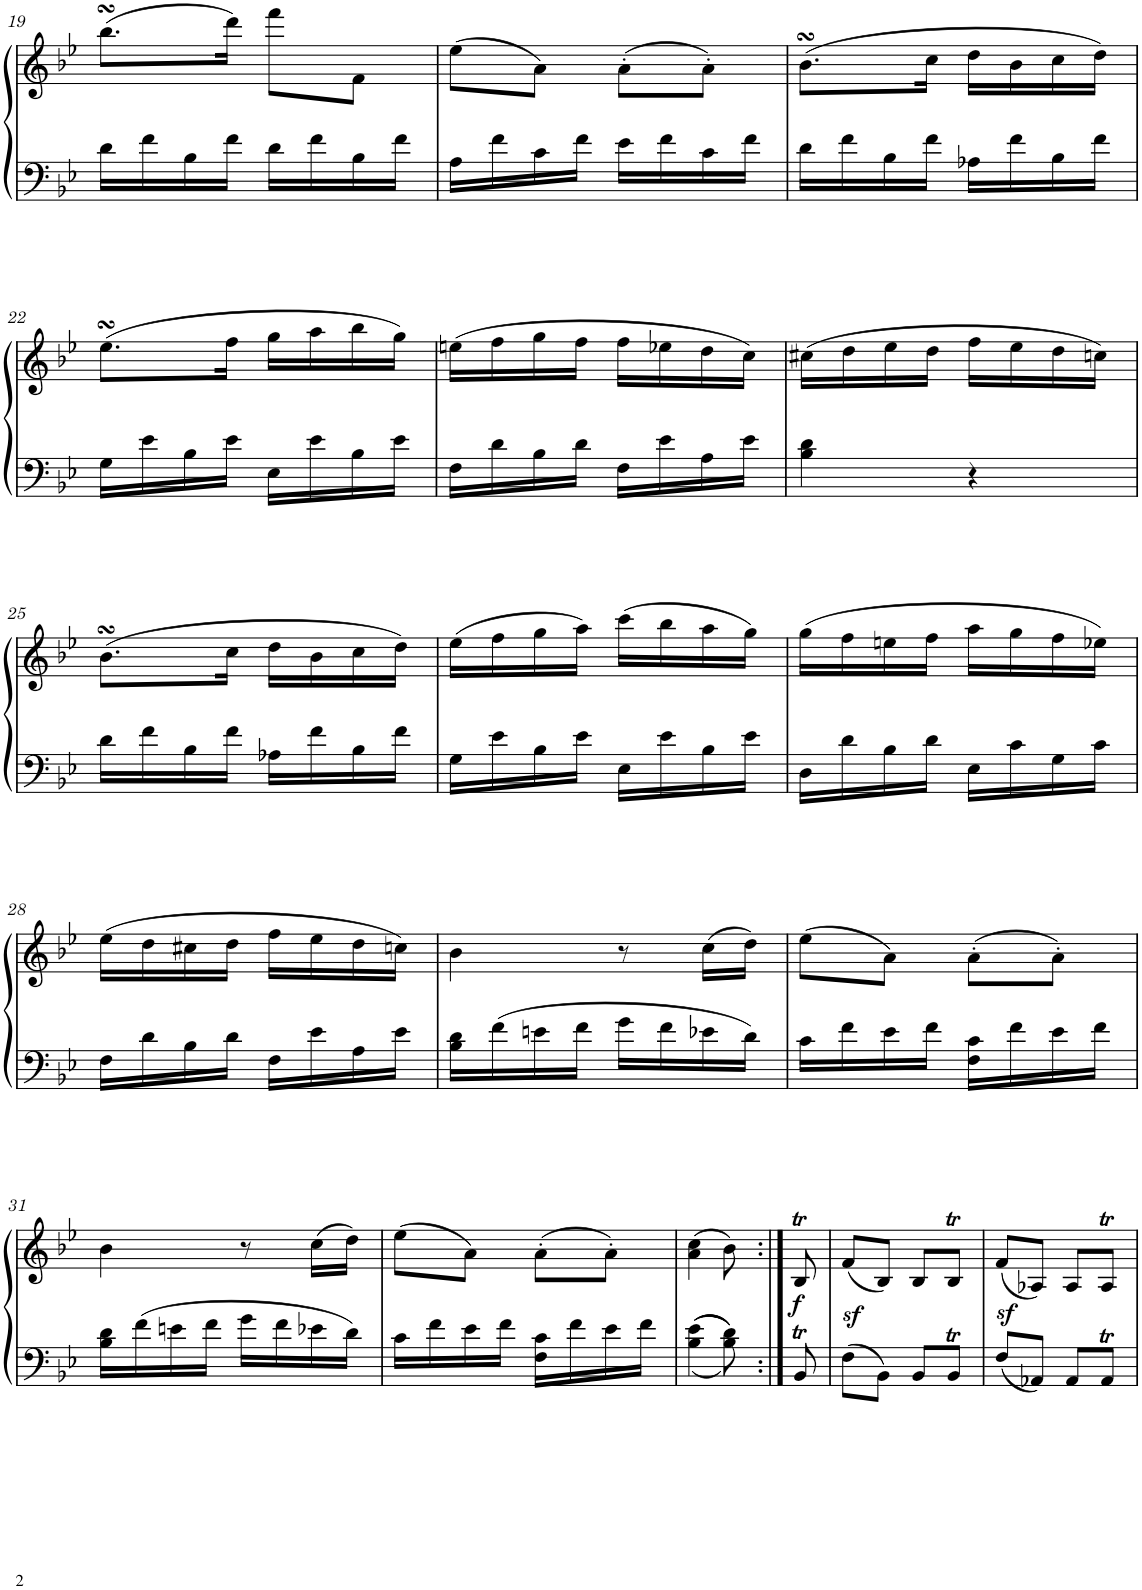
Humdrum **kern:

**kern	**kern	**dynam
*part1	*part1	*part1
*staff2	*staff1	*staff1/2
*I"Klavier linke Hand	*	*
!!LO:PB:g=z
*clefF4	*clefG2	*
*k[b-e-]	*k[b-e-]	*
*M2/4	*M2/4	*
=19	=19	=19
16d\LL	(8.bb-sSSs\L	.
16f\	.	.
16B-\	.	.
16f\JJ	16ddd\Jk)	.
16d\LL	8fff\L	.
16f\	.	.
16B-\	8f\J	.
16f\JJ	.	.
=20	=20	=20
16A\LL	(8ee-\L	.
16f\	.	.
16c\	8a\J)	.
16f\JJ	.	.
16e-\LL	(8a'\L	.
16f\	.	.
16c\	8a'\J)	.
16f\JJ	.	.
=21	=21	=21
16d\LL	(8.b-sSSs\L	.
16f\	.	.
16B-\	.	.
16f\JJ	16cc\Jk	.
16A-X\LL	16dd\LL	.
16f\	16b-\	.
16B-\	16cc\	.
16f\JJ	16dd\JJ)	.
!!LO:LB:g=z
=22	=22	=22
16G\LL	(8.ee-sSSs\L	.
16e-\	.	.
16B-\	.	.
16e-\JJ	16ff\Jk	.
16E-\LL	16gg\LL	.
16e-\	16aa\	.
16B-\	16bb-\	.
16e-\JJ	16gg\JJ)	.
=23	=23	=23
16F\LL	(16een\LL	.
16d\	16ff\	.
16B-\	16gg\	.
16d\JJ	16ff\JJ	.
16F\LL	16ff\LL	.
16e-\	16ee-X\	.
16A\	16dd\	.
16e-\JJ	16cc\JJ)	.
=24	=24	=24
4B-\ 4d\	(16cc#X\LL	.
.	16dd\	.
.	16ee-\	.
.	16dd\JJ	.
4r	16ff\LL	.
.	16ee-\	.
.	16dd\	.
.	16ccn\JJ)	.
!!LO:LB:g=z
=25	=25	=25
16d\LL	(8.b-sSSs\L	.
16f\	.	.
16B-\	.	.
16f\JJ	16cc\Jk	.
16A-X\LL	16dd\LL	.
16f\	16b-\	.
16B-\	16cc\	.
16f\JJ	16dd\JJ)	.
=26	=26	=26
16G\LL	(16ee-\LL	.
16e-\	16ff\	.
16B-\	16gg\	.
16e-\JJ	16aa\JJ)	.
16E-\LL	(16ccc\LL	.
16e-\	16bb-\	.
16B-\	16aa\	.
16e-\JJ	16gg\JJ)	.
=27	=27	=27
16D\LL	(16gg\LL	.
16d\	16ff\	.
16B-\	16een\	.
16d\JJ	16ff\JJ	.
16E-\LL	16aa\LL	.
16c\	16gg\	.
16G\	16ff\	.
16c\JJ	16ee-X\JJ)	.
!!LO:LB:g=z
=28	=28	=28
16F\LL	(16ee-\LL	.
16d\	16dd\	.
16B-\	16cc#X\	.
16d\JJ	16dd\JJ	.
16F\LL	16ff\LL	.
16e-\	16ee-\	.
16A\	16dd\	.
16e-\JJ	16ccn\JJ)	.
=29	=29	=29
16B-\ 16d\LL	4b-\	.
16f\	.	.
16en\	.	.
16f\JJ	.	.
16g\LL	8r	.
16f\	.	.
16e-X\	(16cc\LL	.
16d\JJ	16dd\JJ)	.
=30	=30	=30
16c\LL	(8ee-\L	.
16f\	.	.
16e-\	8a\J)	.
16f\JJ	.	.
16F\ 16c\LL	(8a'\L	.
16f\	.	.
16e-\	8a'\J)	.
16f\JJ	.	.
!!LO:LB:g=z
=31	=31	=31
16B-\ 16d\LL	4b-\	.
16f\	.	.
16en\	.	.
16f\JJ	.	.
16g\LL	8r	.
16f\	.	.
16e-X\	(16cc\LL	.
16d\JJ	16dd\JJ)	.
=32	=32	=32
16c\LL	(8ee-\L	.
16f\	.	.
16e-\	8a\J)	.
16f\JJ	.	.
16F\ 16c\LL	(8a'\L	.
16f\	.	.
16e-\	8a'\J)	.
16f\JJ	.	.
=33	=33	=33
4B-\ 4e-\	(4a\ 4cc\	.
8B-\ 8d\	8b-\)	.
=33X1:|!	=33X1:|!	=33X1:|!
!	!	!LO:DY:b
8BB-T/	8B-T/	f
=34	=34	=34
8Fz>\L	(8f/L	.
8BB-\J	8B-/J)	.
8BB-/L	8B-/L	.
8BB-T/J	8B-T/J	.
=35	=35	=35
8Fz>/L	(8f/L	.
8AA-X/J	8A-X/J)	.
8AA-/L	8A-/L	.
8AA-T/J	8A-T/J	.
=	=	=
*-	*-	*-
